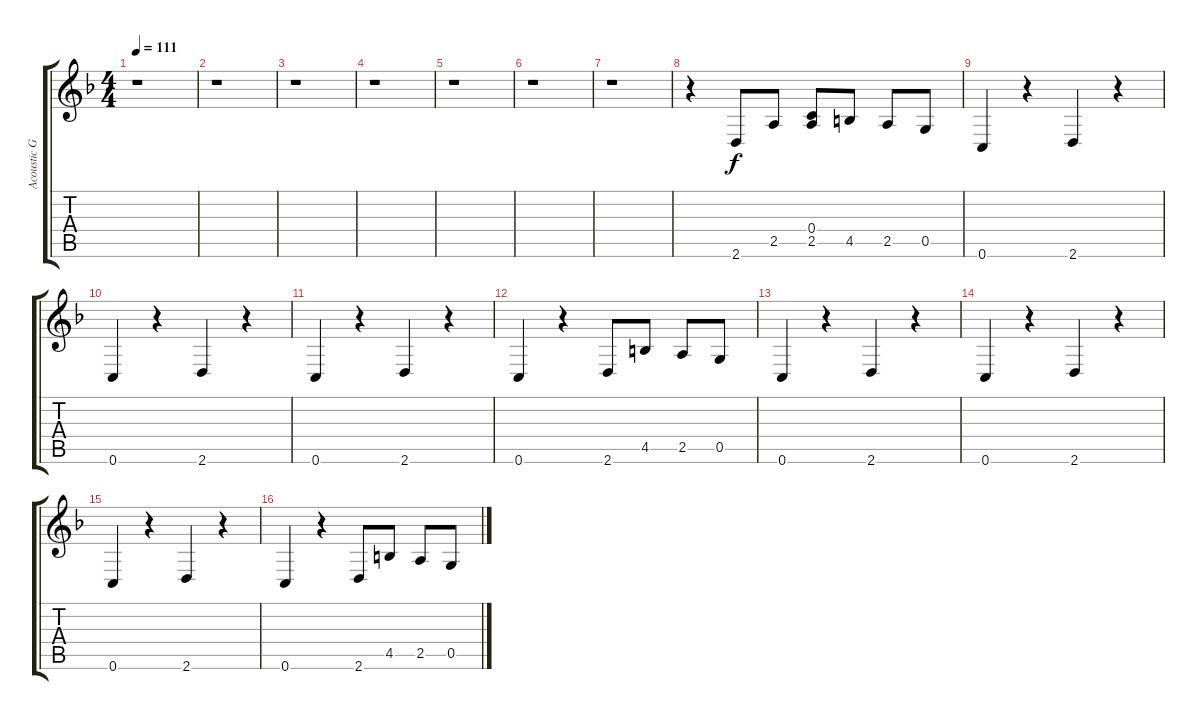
\track ("Acoustic Guitar (Steel) Tuned CGCGCE" "Acoustic G") {instrument acousticguitarsteel}
\staff {score tabs}
\tuning (E4 C4 G3 C3 G2 C2) {hide}
\ts (4 4)
\tempo 111
\clef g2
\ks f
r.1{dy f} |
r.1 |
r.1 |
r.1 |
r.1 |
r.1 |
r.1 |
r.4 2.6.8 2.5.8 (0.4 2.5).8 4.5.8 2.5.8 0.5.8 |
0.6.4 r.4 2.6.4 r.4 |
0.6.4 r.4 2.6.4 r.4 |
0.6.4 r.4 2.6.4 r.4 |
0.6.4 r.4 2.6.8 4.5.8 2.5.8 0.5.8 |
0.6.4 r.4 2.6.4 r.4 |
0.6.4 r.4 2.6.4 r.4 |
0.6.4 r.4 2.6.4 r.4 |
0.6.4 r.4 2.6.8 4.5.8 2.5.8 0.5.8
